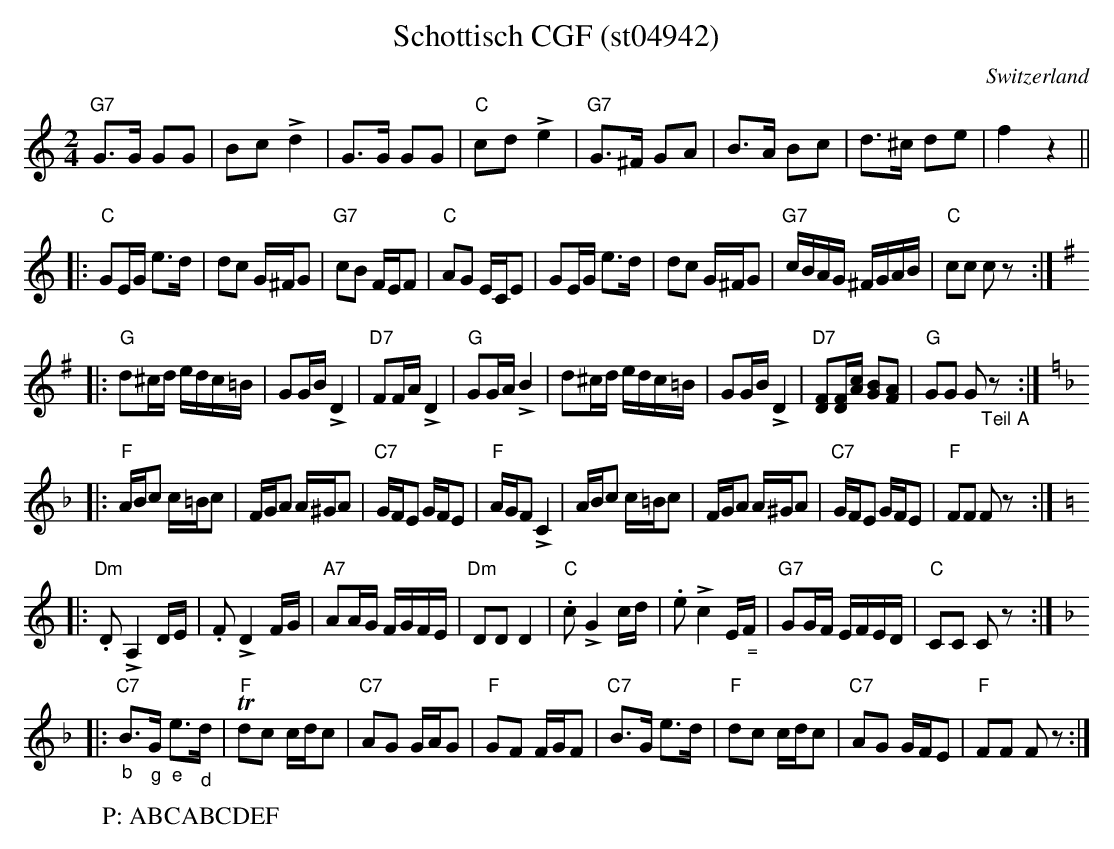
X:1
T:Schottisch CGF (st04942)
M:2/4
L:1/16
O:Switzerland
K:C major
"G7"G3G G2G2 | B2c2 !>!d4 | G3G G2G2 | "C"c2d2 !>!e4 | "G7"G3^F G2A2 | B3A B2c2 | d3^c d2e2 | f4z4 ||
|: "C"G2EG e3d | d2c2 G^FG2 | "G7"c2B2 FEF2 | "C"A2G2 ECE2 | G2EG e3d | d2c2 G^FG2 | "G7"cBAG ^FGAB | "C"c2c2 c2z2 :: [K:G]
"G"d2^cd edc=B | G2GB !>!D4 | "D7"F2FA!>!D4 | "G"G2GA!>!B4 | d2^cd edc=B | G2GB!>!D4 | "D7"[DF]2[DF][Ac] [GB]2[FA]2 | "G"G2G2 G2"_Teil A"z2 :: [K:F]
"F"ABc2 c=Bc2 | FGA2 A^GA2 | "C7"GFE2 GFE2 | "F"AGF2 !>!C4 | ABc2 c=Bc2 | FGA2 A^GA2 | "C7"GFE2 GFE2 | "F"F2F2 F2z2 :: [K:C]
"Dm".D2!>!A,4DE | .F2!>!D4 FG | "A7"A2AG FGFE | "Dm"D2D2D4 | "C".c2!>!G4cd | .e2!>!c4E"_ ="F | "G7"G2GF EFED | "C"C2C2 C2z2 :: [K:F]
"C7""_b"B3"_g"G "_e"e3"_d"d | "F"Td2c2 cdc2 | "C7"A2G2 GAG2 | "F"G2F2 FGF2 | "C7"B3G e3d | "F"d2c2 cdc2 | "C7"A2G2 GFE2 | "F"F2F2 F2z2 :|
W:P: ABCABCDEF
